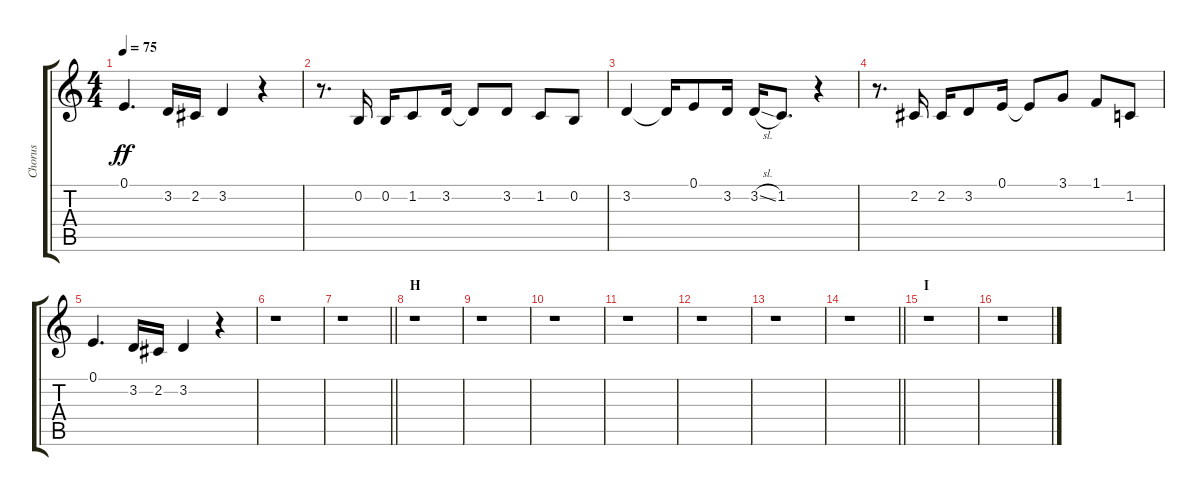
\track ("Chorus" "Chorus") {instrument voiceoohs}
\staff {score tabs}
\tuning (E4 B3 G3 D3 A2 E2) {hide}
\ts (4 4)
\tempo 75
\clef g2
\ks c
0.1.4{d dy ff} 3.2.16 2.2.16 3.2.4 r.4 |
r.8{d} 0.2.16 0.2.16 1.2.8 3.2.16 3.2{t}.8 3.2.8 1.2.8 0.2.8 |
3.2.4 3.2{t}.16 0.1.8 3.2.16 3.2{sl}.16 1.2.8{d} r.4 |
r.8{d} 2.2.16 2.2.16 3.2.8 0.1.16 0.1{t}.8 3.1.8 1.1.8 1.2.8 |
0.1.4{d} 3.2.16 2.2.16 3.2.4 r.4 |
r.1 |
\barLineRight lightlight
r.1 |
\section ("" "H")
r.1 |
r.1 |
r.1 |
r.1 |
r.1 |
r.1 |
\barLineRight lightlight
r.1 |
\section ("" "I")
r.1 |
r.1
